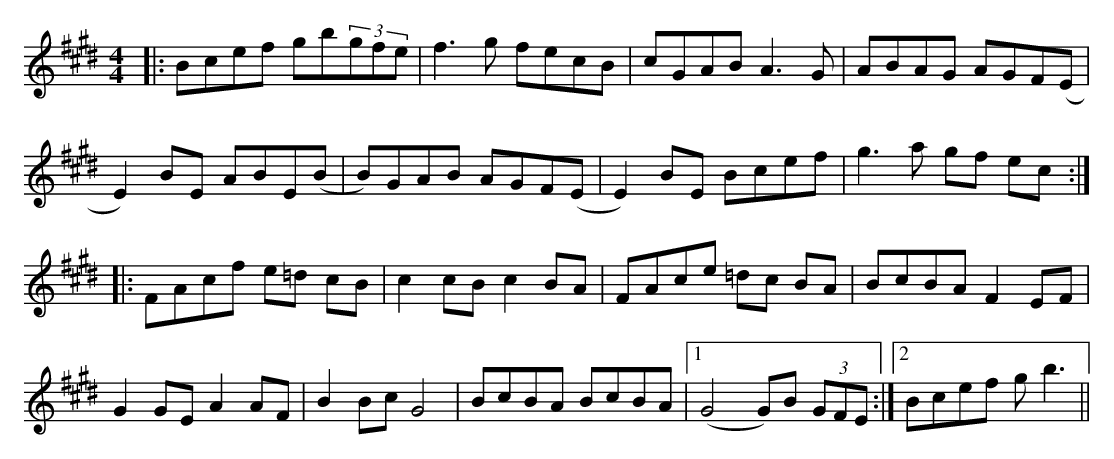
X:1
M:4/4
K:E
|:Bcef gb(3gfe|f3g fecB|cGAB A3G|ABAG AGF(E|
E2)BE ABE(B|B)GAB AGF(E|E2)BE Bcef|g3a gf ec:|
|:FAcf e=d cB|c2cB c2BA|FAce =dc BA|BcBA F2EF|
G2GE A2AF|B2Bc G4|BcBA BcBA|1 (G4 G)B (3GFE:|2 Bcef gb3||
